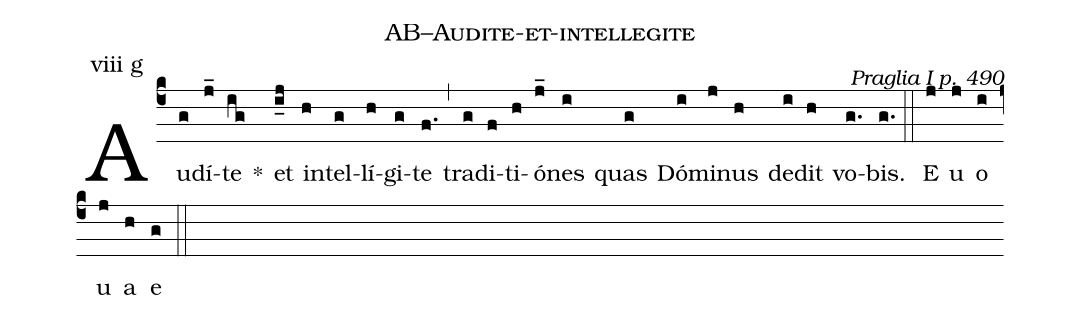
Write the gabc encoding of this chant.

name: AB--Audite-et-intellegite;
commentary: Praglia I p. 490;
annotation: viii g;
%%
(c4) Au(g)dí(j_)te(ig) *() et(i_j) in(h)tel(g)lí(h)gi(g)te(f.) (,) tra(g)di(f)ti(h)ó(j_)nes(i) quas(g) Dó(i)mi(j)nus(h) de(i)dit(h) vo(g.)bis.(g.) (::) E(j) u(j) o(i) u(j) a(h) e(g) (::)
